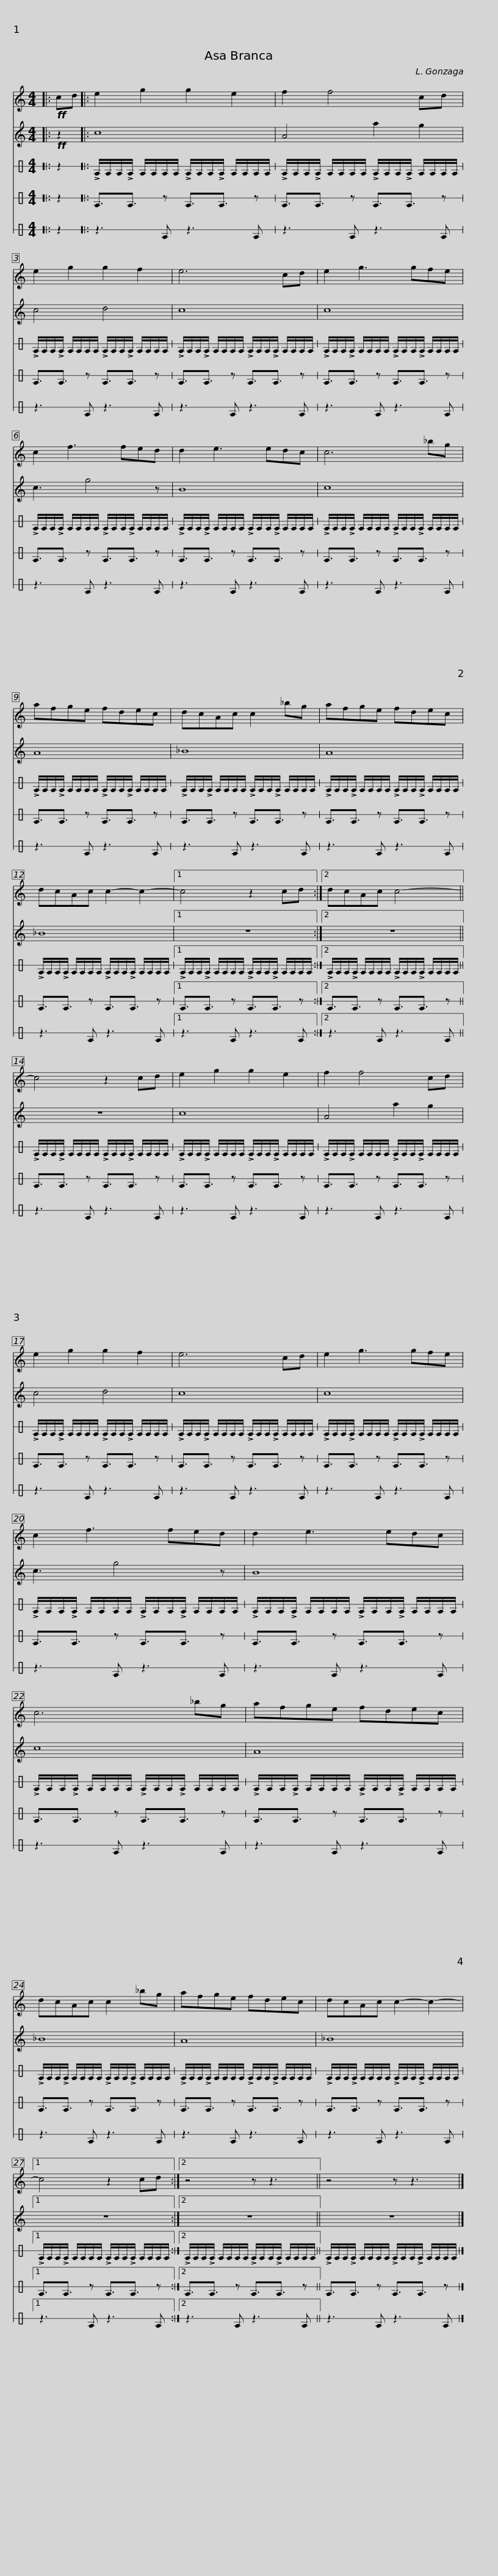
X:1
%%score 1 2 3 4 5
L:1/8
M:4/4
I:linebreak $
K:C
V:1 treble
V:2 treble
V:3 perc stafflines=1
K:none
V:4 perc stafflines=1
K:none
V:5 perc stafflines=1
K:none
V:1
|:!ff! cd |: e2 g2 g2 e2 | f2 f4 cd | e2 g2 g2 f2 | e6 cd |$ %5
 e2 g3 gfe | c2 f3 fed | d2 e3 edc | c6 _bg |$ afge fdec | %10
 dcAc c2 _bg | afge fdec | dcAc c2- c2- |1$ c4 z2 cd :|2 dcAc c4- || %15
 c4 z2 cd | e2 g2 g2 e2 |$ f2 f4 cd | e2 g2 g2 f2 | e6 cd | %20
 e2 g3 gfe |$ c2 f3 fed | d2 e3 edc | c6 _bg | afge fdec |$ %25
 dcAc c2 _bg | afge fdec | dcAc c2- c2- |1 c4 z2 cd :|2$ z4 z z3 || %30
 z4 z z3 |] %31
V:2
|:!ff! z2 |: c8 | A4 a2 g2 | c4 d4 | c8 |$ %5
 c8 | c3 g4 z | B8 | c8 |$ A8 | %10
 _B8 | A8 | _B8 |1$ z8 :|2 z8 || %15
 z8 | c8 |$ A4 a2 g2 | c4 d4 | c8 | %20
 c8 |$ c3 g4 z | B8 | c8 | A8 |$ %25
 _B8 | A8 | _B8 |1 z8 :|2$ z8 || %30
 z8 |] %31
V:3
|: z2 |: !>!E/E/E/!>!E/ E/E/E/E/ !>!E/E/E/!>!E/ E/E/E/E/ | !>!E/E/E/!>!E/ E/E/E/E/ !>!E/E/E/!>!E/ E/E/E/E/ | !>!E/E/E/!>!E/ E/E/E/E/ !>!E/E/E/!>!E/ E/E/E/E/ | !>!E/E/E/!>!E/ E/E/E/E/ !>!E/E/E/!>!E/ E/E/E/E/ |$ %5
 !>!E/E/E/!>!E/ E/E/E/E/ !>!E/E/E/!>!E/ E/E/E/E/ | !>!E/E/E/!>!E/ E/E/E/E/ !>!E/E/E/!>!E/ E/E/E/E/ | !>!E/E/E/!>!E/ E/E/E/E/ !>!E/E/E/!>!E/ E/E/E/E/ | !>!E/E/E/!>!E/ E/E/E/E/ !>!E/E/E/!>!E/ E/E/E/E/ |$ !>!E/E/E/!>!E/ E/E/E/E/ !>!E/E/E/!>!E/ E/E/E/E/ | %10
 !>!E/E/E/!>!E/ E/E/E/E/ !>!E/E/E/!>!E/ E/E/E/E/ | !>!E/E/E/!>!E/ E/E/E/E/ !>!E/E/E/!>!E/ E/E/E/E/ | !>!E/E/E/!>!E/ E/E/E/E/ !>!E/E/E/!>!E/ E/E/E/E/ |1$ !>!E/E/E/!>!E/ E/E/E/E/ !>!E/E/E/!>!E/ E/E/E/E/ :|2 !>!E/E/E/!>!E/ E/E/E/E/ !>!E/E/E/!>!E/ E/E/E/E/ || %15
 !>!E/E/E/!>!E/ E/E/E/E/ !>!E/E/E/!>!E/ E/E/E/E/ | !>!E/E/E/!>!E/ E/E/E/E/ !>!E/E/E/!>!E/ E/E/E/E/ |$ !>!E/E/E/!>!E/ E/E/E/E/ !>!E/E/E/!>!E/ E/E/E/E/ | !>!E/E/E/!>!E/ E/E/E/E/ !>!E/E/E/!>!E/ E/E/E/E/ | !>!E/E/E/!>!E/ E/E/E/E/ !>!E/E/E/!>!E/ E/E/E/E/ | %20
 !>!E/E/E/!>!E/ E/E/E/E/ !>!E/E/E/!>!E/ E/E/E/E/ |$ !>!E/E/E/!>!E/ E/E/E/E/ !>!E/E/E/!>!E/ E/E/E/E/ | !>!E/E/E/!>!E/ E/E/E/E/ !>!E/E/E/!>!E/ E/E/E/E/ | !>!E/E/E/!>!E/ E/E/E/E/ !>!E/E/E/!>!E/ E/E/E/E/ | !>!E/E/E/!>!E/ E/E/E/E/ !>!E/E/E/!>!E/ E/E/E/E/ |$ %25
 !>!E/E/E/!>!E/ E/E/E/E/ !>!E/E/E/!>!E/ E/E/E/E/ | !>!E/E/E/!>!E/ E/E/E/E/ !>!E/E/E/!>!E/ E/E/E/E/ | !>!E/E/E/!>!E/ E/E/E/E/ !>!E/E/E/!>!E/ E/E/E/E/ |1 !>!E/E/E/!>!E/ E/E/E/E/ !>!E/E/E/!>!E/ E/E/E/E/ :|2$ !>!E/E/E/!>!E/ E/E/E/E/ !>!E/E/E/!>!E/ E/E/E/E/ || %30
 !>!E/E/E/!>!E/ E/E/E/E/ !>!E/E/E/!>!E/ E/E/E/E/ |] %31
V:4
|: z2 |: E3/2E3/2 z E3/2E3/2 z | E3/2E3/2 z E3/2E3/2 z | E3/2E3/2 z E3/2E3/2 z | E3/2E3/2 z E3/2E3/2 z |$ %5
 E3/2E3/2 z E3/2E3/2 z | E3/2E3/2 z E3/2E3/2 z | E3/2E3/2 z E3/2E3/2 z | E3/2E3/2 z E3/2E3/2 z |$ E3/2E3/2 z E3/2E3/2 z | %10
 E3/2E3/2 z E3/2E3/2 z | E3/2E3/2 z E3/2E3/2 z | E3/2E3/2 z E3/2E3/2 z |1$ E3/2E3/2 z E3/2E3/2 z :|2 E3/2E3/2 z E3/2E3/2 z || %15
 E3/2E3/2 z E3/2E3/2 z | E3/2E3/2 z E3/2E3/2 z |$ E3/2E3/2 z E3/2E3/2 z | E3/2E3/2 z E3/2E3/2 z | E3/2E3/2 z E3/2E3/2 z | %20
 E3/2E3/2 z E3/2E3/2 z |$ E3/2E3/2 z E3/2E3/2 z | E3/2E3/2 z E3/2E3/2 z | E3/2E3/2 z E3/2E3/2 z | E3/2E3/2 z E3/2E3/2 z |$ %25
 E3/2E3/2 z E3/2E3/2 z | E3/2E3/2 z E3/2E3/2 z | E3/2E3/2 z E3/2E3/2 z |1 E3/2E3/2 z E3/2E3/2 z :|2$ E3/2E3/2 z E3/2E3/2 z || %30
 E3/2E3/2 z E3/2E3/2 z |] %31
V:5
|: z2 |: z3 E z3 E | z3 E z3 E | z3 E z3 E | z3 E z3 E |$ %5
 z3 E z3 E | z3 E z3 E | z3 E z3 E | z3 E z3 E |$ z3 E z3 E | %10
 z3 E z3 E | z3 E z3 E | z3 E z3 E |1$ z3 E z3 E :|2 z3 E z3 E || %15
 z3 E z3 E | z3 E z3 E |$ z3 E z3 E | z3 E z3 E | z3 E z3 E | %20
 z3 E z3 E |$ z3 E z3 E | z3 E z3 E | z3 E z3 E | z3 E z3 E |$ %25
 z3 E z3 E | z3 E z3 E | z3 E z3 E |1 z3 E z3 E :|2$ z3 E z3 E || %30
 z3 E z3 E |] %31
